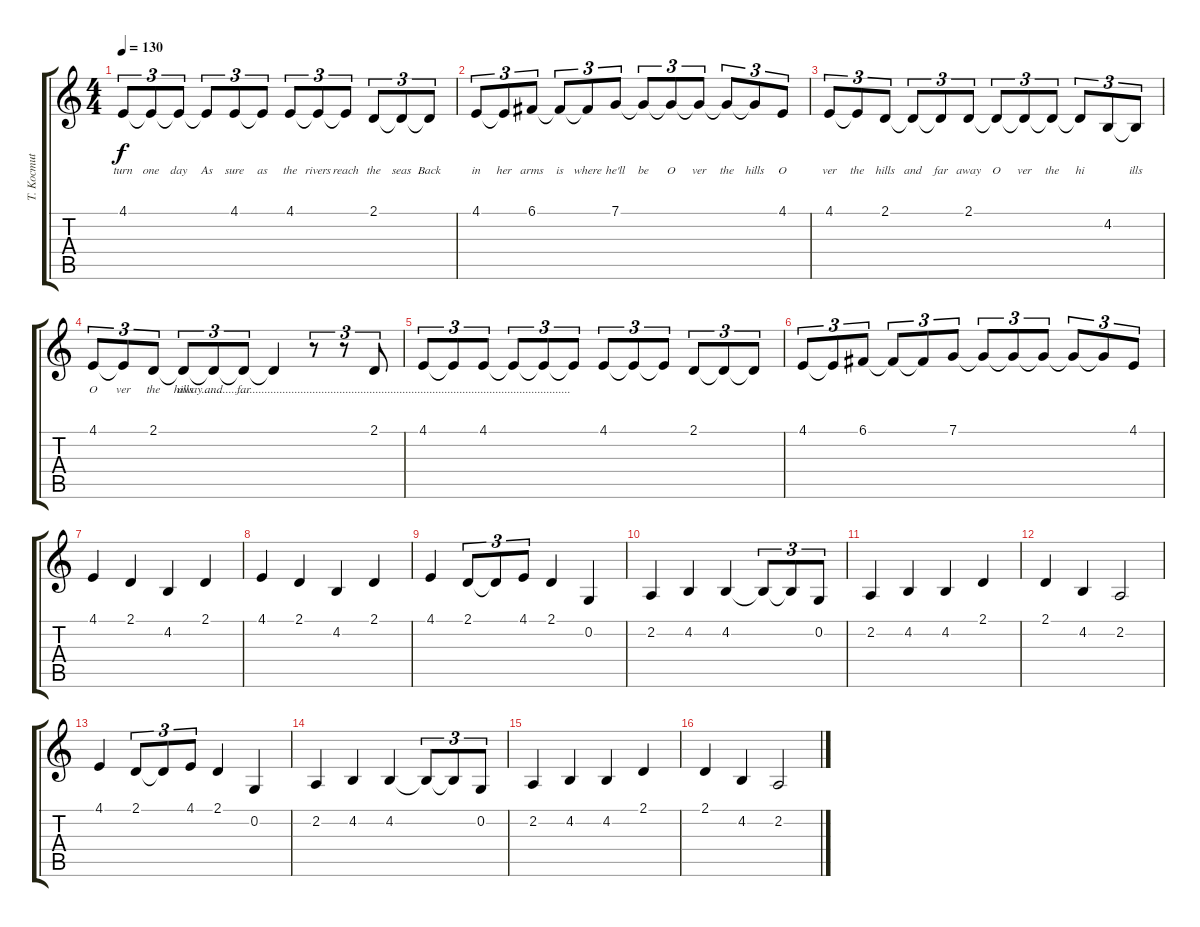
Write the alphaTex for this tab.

\track (" T. Kocmut (clean vocals)" " T. Kocmut") {instrument cello}
\staff {score tabs}
\tuning (C4 G3 Eb3 Bb2 F2 C2) {hide}
\ts (4 4)
\tempo 130
\clef g2
\ks c
4.1.8{tu (3 2) lyrics (0 "turn") lyrics (1 "") lyrics (2 "") lyrics (3 "") lyrics (4 "") dy f} 4.1{t}.8{tu (3 2) lyrics (0 "one") lyrics (1 "") lyrics (2 "") lyrics (3 "") lyrics (4 "")} 4.1{t}.8{tu (3 2) lyrics (0 "day") lyrics (1 "") lyrics (2 "") lyrics (3 "") lyrics (4 "")} 4.1{t}.8{tu (3 2) lyrics (0 "As") lyrics (1 "") lyrics (2 "") lyrics (3 "") lyrics (4 "")} 4.1.8{tu (3 2) lyrics (0 "sure") lyrics (1 "") lyrics (2 "") lyrics (3 "") lyrics (4 "")} 4.1{t}.8{tu (3 2) lyrics (0 "as") lyrics (1 "") lyrics (2 "") lyrics (3 "") lyrics (4 "")} 4.1.8{tu (3 2) lyrics (0 "the") lyrics (1 "") lyrics (2 "") lyrics (3 "") lyrics (4 "")} 4.1{t}.8{tu (3 2) lyrics (0 "rivers") lyrics (1 "") lyrics (2 "") lyrics (3 "") lyrics (4 "")} 4.1{t}.8{tu (3 2) lyrics (0 "reach") lyrics (1 "") lyrics (2 "") lyrics (3 "") lyrics (4 "")} 2.1.8{tu (3 2) lyrics (0 "the") lyrics (1 "") lyrics (2 "") lyrics (3 "") lyrics (4 "")} 2.1{t}.8{tu (3 2) lyrics (0 "seas") lyrics (1 "") lyrics (2 "") lyrics (3 "") lyrics (4 "")} 2.1{t}.8{tu (3 2) lyrics (0 "Back") lyrics (1 "") lyrics (2 "") lyrics (3 "") lyrics (4 "")} |
4.1.8{tu (3 2) lyrics (0 "in") lyrics (1 "") lyrics (2 "") lyrics (3 "") lyrics (4 "")} 4.1{t}.8{tu (3 2) lyrics (0 "her") lyrics (1 "") lyrics (2 "") lyrics (3 "") lyrics (4 "")} 6.1.8{tu (3 2) lyrics (0 "arms") lyrics (1 "") lyrics (2 "") lyrics (3 "") lyrics (4 "")} 6.1{t}.8{tu (3 2) lyrics (0 "is") lyrics (1 "") lyrics (2 "") lyrics (3 "") lyrics (4 "")} 6.1{t}.8{tu (3 2) lyrics (0 "where") lyrics (1 "") lyrics (2 "") lyrics (3 "") lyrics (4 "")} 7.1.8{tu (3 2) lyrics (0 "he'll") lyrics (1 "") lyrics (2 "") lyrics (3 "") lyrics (4 "")} 7.1{t}.8{tu (3 2) lyrics (0 "be") lyrics (1 "") lyrics (2 "") lyrics (3 "") lyrics (4 "")} 7.1{t}.8{tu (3 2) lyrics (0 "O") lyrics (1 "") lyrics (2 "") lyrics (3 "") lyrics (4 "")} 7.1{t}.8{tu (3 2) lyrics (0 "ver") lyrics (1 "") lyrics (2 "") lyrics (3 "") lyrics (4 "")} 7.1{t}.8{tu (3 2) lyrics (0 "the") lyrics (1 "") lyrics (2 "") lyrics (3 "") lyrics (4 "")} 7.1{t}.8{tu (3 2) lyrics (0 "hills") lyrics (1 "") lyrics (2 "") lyrics (3 "") lyrics (4 "")} 4.1.8{tu (3 2) lyrics (0 "O") lyrics (1 "") lyrics (2 "") lyrics (3 "") lyrics (4 "")} |
4.1.8{tu (3 2) lyrics (0 "ver") lyrics (1 "") lyrics (2 "") lyrics (3 "") lyrics (4 "")} 4.1{t}.8{tu (3 2) lyrics (0 "the") lyrics (1 "") lyrics (2 "") lyrics (3 "") lyrics (4 "")} 2.1.8{tu (3 2) lyrics (0 "hills") lyrics (1 "") lyrics (2 "") lyrics (3 "") lyrics (4 "")} 2.1{t}.8{tu (3 2) lyrics (0 "and") lyrics (1 "") lyrics (2 "") lyrics (3 "") lyrics (4 "")} 2.1{t}.8{tu (3 2) lyrics (0 "far") lyrics (1 "") lyrics (2 "") lyrics (3 "") lyrics (4 "")} 2.1.8{tu (3 2) lyrics (0 "away") lyrics (1 "") lyrics (2 "") lyrics (3 "") lyrics (4 "")} 2.1{t}.8{tu (3 2) lyrics (0 "O") lyrics (1 "") lyrics (2 "") lyrics (3 "") lyrics (4 "")} 2.1{t}.8{tu (3 2) lyrics (0 "ver") lyrics (1 "") lyrics (2 "") lyrics (3 "") lyrics (4 "")} 2.1{t}.8{tu (3 2) lyrics (0 "the") lyrics (1 "") lyrics (2 "") lyrics (3 "") lyrics (4 "")} 2.1{t}.8{tu (3 2) lyrics (0 "hi") lyrics (1 "") lyrics (2 "") lyrics (3 "") lyrics (4 "")} 4.2.8{tu (3 2) lyrics (0 "") lyrics (1 "") lyrics (2 "") lyrics (3 "") lyrics (4 "")} 4.2{t}.8{tu (3 2) lyrics (0 "ills") lyrics (1 "") lyrics (2 "") lyrics (3 "") lyrics (4 "")} |
4.1.8{tu (3 2) lyrics (0 "O") lyrics (1 "") lyrics (2 "") lyrics (3 "") lyrics (4 "")} 4.1{t}.8{tu (3 2) lyrics (0 "ver") lyrics (1 "") lyrics (2 "") lyrics (3 "") lyrics (4 "")} 2.1.8{tu (3 2) lyrics (0 "the") lyrics (1 "") lyrics (2 "") lyrics (3 "") lyrics (4 "")} 2.1{t}.8{tu (3 2) lyrics (0 "hills") lyrics (1 "") lyrics (2 "") lyrics (3 "") lyrics (4 "")} 2.1{t}.8{tu (3 2) lyrics (0 "and") lyrics (1 "") lyrics (2 "") lyrics (3 "") lyrics (4 "")} 2.1{t}.8{tu (3 2) lyrics (0 "far") lyrics (1 "") lyrics (2 "") lyrics (3 "") lyrics (4 "")} 2.1{t}.4{lyrics (0 "") lyrics (1 "") lyrics (2 "") lyrics (3 "") lyrics (4 "")} r.8{tu (3 2)} r.8{tu (3 2)} 2.1.8{tu (3 2) lyrics (0 "away...........................................................................................................................") lyrics (1 "") lyrics (2 "") lyrics (3 "") lyrics (4 "")} |
4.1.8{tu (3 2)} 4.1{t}.8{tu (3 2)} 4.1.8{tu (3 2)} 4.1{t}.8{tu (3 2)} 4.1{t}.8{tu (3 2)} 4.1{t}.8{tu (3 2)} 4.1.8{tu (3 2)} 4.1{t}.8{tu (3 2)} 4.1{t}.8{tu (3 2)} 2.1.8{tu (3 2)} 2.1{t}.8{tu (3 2)} 2.1{t}.8{tu (3 2)} |
4.1.8{tu (3 2)} 4.1{t}.8{tu (3 2)} 6.1.8{tu (3 2)} 6.1{t}.8{tu (3 2)} 6.1{t}.8{tu (3 2)} 7.1.8{tu (3 2)} 7.1{t}.8{tu (3 2)} 7.1{t}.8{tu (3 2)} 7.1{t}.8{tu (3 2)} 7.1{t}.8{tu (3 2)} 7.1{t}.8{tu (3 2)} 4.1.8{tu (3 2)} |
4.1.4 2.1.4 4.2.4 2.1.4 |
4.1.4 2.1.4 4.2.4 2.1.4 |
4.1.4 2.1.8{tu (3 2)} 2.1{t}.8{tu (3 2)} 4.1.8{tu (3 2)} 2.1.4 0.2.4 |
2.2.4 4.2.4 4.2.4 4.2{t}.8{tu (3 2)} 4.2{t}.8{tu (3 2)} 0.2.8{tu (3 2)} |
2.2.4 4.2.4 4.2.4 2.1.4 |
2.1.4 4.2.4 2.2.2 |
4.1.4 2.1.8{tu (3 2)} 2.1{t}.8{tu (3 2)} 4.1.8{tu (3 2)} 2.1.4 0.2.4 |
2.2.4 4.2.4 4.2.4 4.2{t}.8{tu (3 2)} 4.2{t}.8{tu (3 2)} 0.2.8{tu (3 2)} |
2.2.4 4.2.4 4.2.4 2.1.4 |
2.1.4 4.2.4 2.2.2
